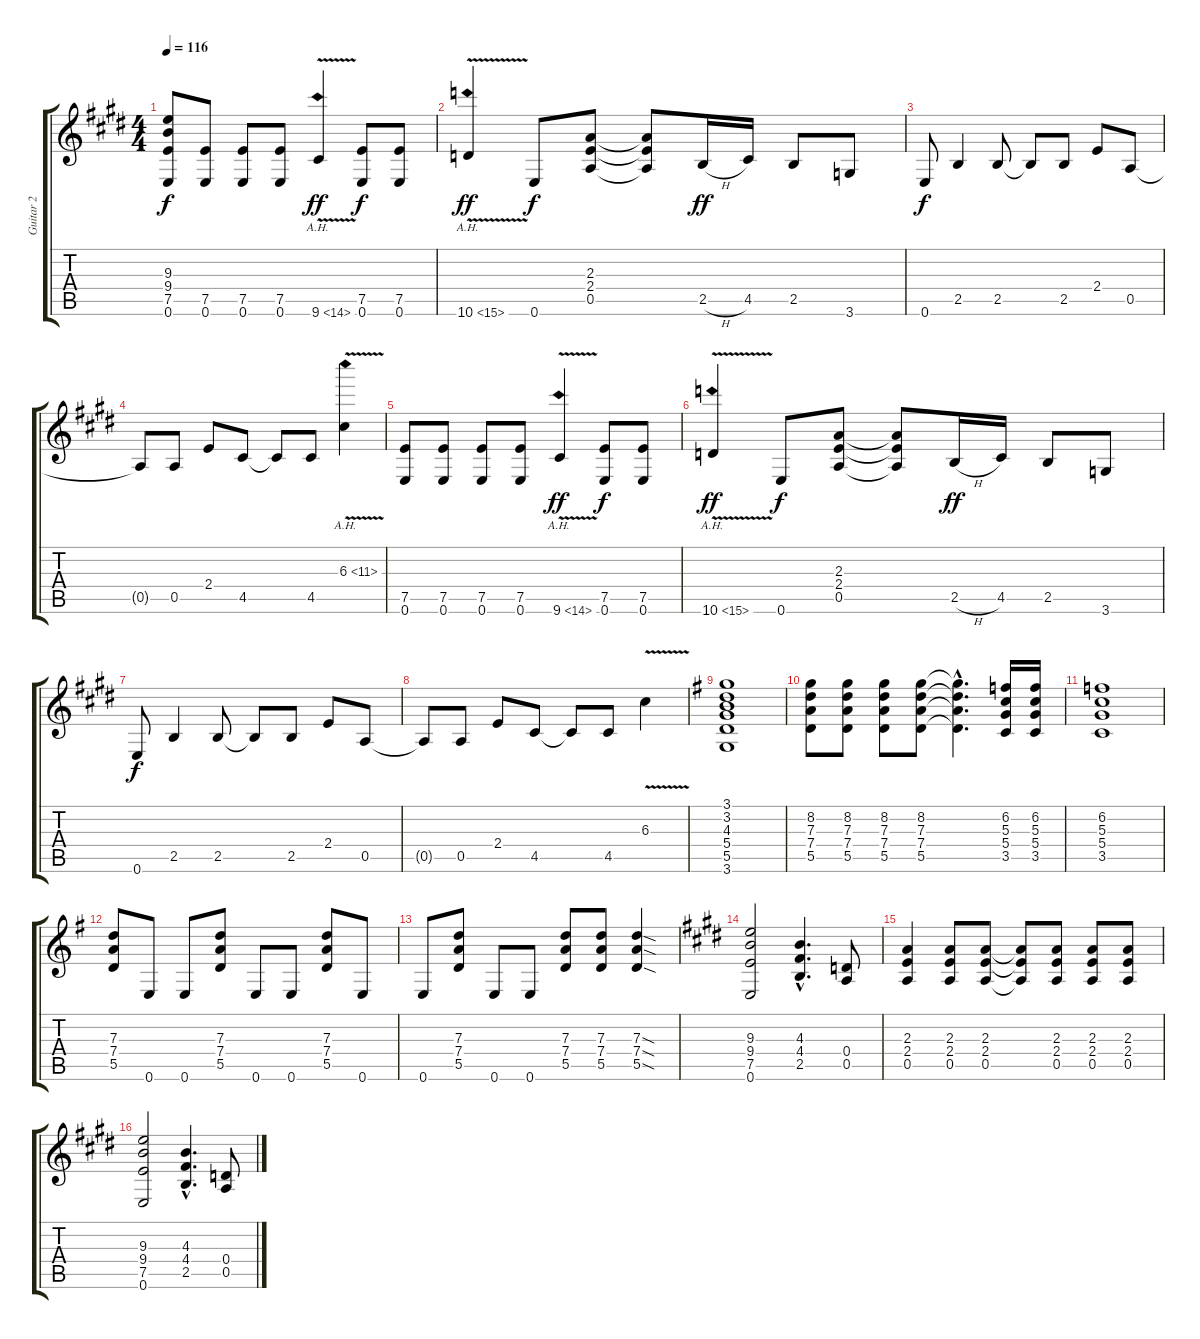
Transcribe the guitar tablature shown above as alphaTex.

\track ("Guitar 2" "Guitar 2") {instrument overdrivenguitar}
\staff {score tabs}
\tuning (E4 B3 G3 D3 A2 E2) {hide}
\ts (4 4)
\tempo 116
\clef g2
\ks e
(9.3 9.4 7.5 0.6).8{dy f} (7.5 0.6).8 (7.5 0.6).8 (7.5 0.6).8 9.6{ah 5 v}.4{dy ff} (7.5 0.6).8{dy f} (7.5 0.6).8 |
10.6{ah 5 v}.4{dy ff} 0.6.8{dy f} (2.3 2.4 0.5).8 (2.3{t} 2.4{t} 0.5{t}).8 2.5{h}.16{dy ff} 4.5.16 2.5.8 3.6.8 |
0.6.8{dy f volume 14 balance 4 instrument overdrivenguitar} 2.5.4 2.5.8 2.5{t}.8 2.5.8 2.4.8 0.5.8 |
0.5{t}.8 0.5.8 2.4.8 4.5.8 4.5{t}.8 4.5.8 6.3{ah 5 v}.4 |
(7.5 0.6).8{volume 12 balance 4 instrument overdrivenguitar} (7.5 0.6).8 (7.5 0.6).8 (7.5 0.6).8 9.6{ah 5 v}.4{dy ff} (7.5 0.6).8{dy f} (7.5 0.6).8 |
10.6{ah 5 v}.4{dy ff} 0.6.8{dy f} (2.3 2.4 0.5).8 (2.3{t} 2.4{t} 0.5{t}).8 2.5{h}.16{dy ff} 4.5.16 2.5.8 3.6.8 |
0.6.8{dy f volume 14 balance 4 instrument overdrivenguitar} 2.5.4 2.5.8 2.5{t}.8 2.5.8 2.4.8 0.5.8 |
0.5{t}.8 0.5.8 2.4.8 4.5.8 4.5{t}.8 4.5.8 6.3{v}.4 |
\ks g
(3.1 3.2 4.3 5.4 5.5 3.6).1 |
(8.2 7.3 7.4 5.5).8 (8.2 7.3 7.4 5.5).8 (8.2 7.3 7.4 5.5).8 (8.2 7.3 7.4 5.5).8 (8.2{hac t} 7.3{hac t} 7.4{hac t} 5.5{hac t}).4{d} (6.2 5.3 5.4 3.5).16 (6.2 5.3 5.4 3.5).16 |
(6.2 5.3 5.4 3.5).1 |
(7.3 7.4 5.5).8 0.6.8 0.6.8 (7.3 7.4 5.5).8 0.6.8 0.6.8 (7.3 7.4 5.5).8 0.6.8 |
0.6.8 (7.3 7.4 5.5).8 0.6.8 0.6.8 (7.3 7.4 5.5).8 (7.3 7.4 5.5).8 (7.3{sod} 7.4{sod} 5.5{sod}).4 |
\ks e
(9.3 9.4 7.5 0.6).2 (4.3{hac} 4.4{hac} 2.5{hac}).4{d} (0.4 0.5).8 |
(2.3 2.4 0.5).4 (2.3 2.4 0.5).8 (2.3 2.4 0.5).8 (2.3{t} 2.4{t} 0.5{t}).8 (2.3 2.4 0.5).8 (2.3 2.4 0.5).8 (2.3 2.4 0.5).8 |
(9.3 9.4 7.5 0.6).2 (4.3{hac} 4.4{hac} 2.5{hac}).4{d} (0.4 0.5).8
